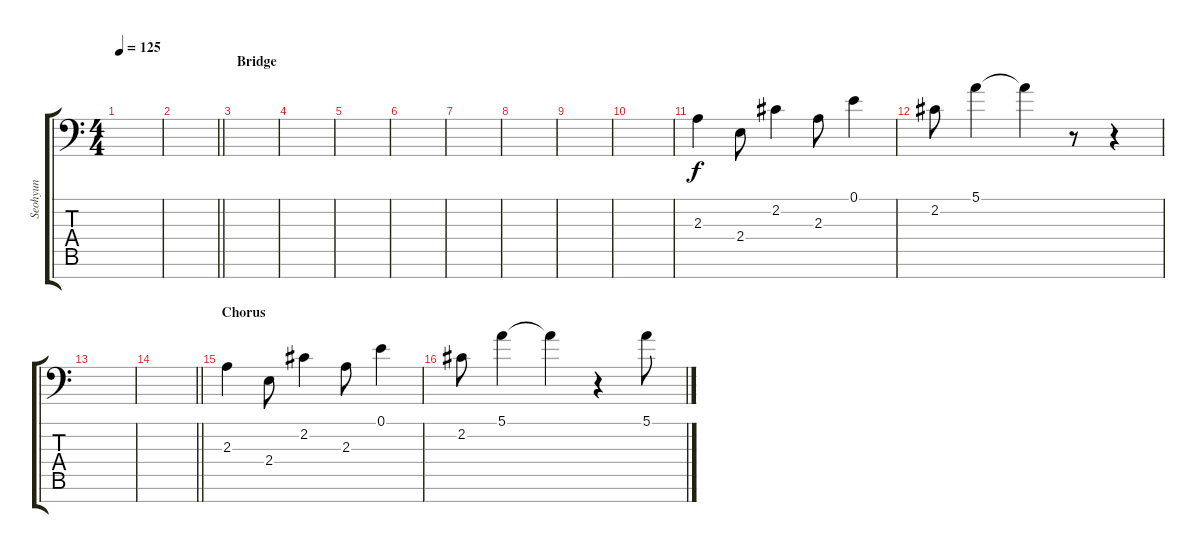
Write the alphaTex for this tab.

\track ("Seohyun" "Seohyun") {instrument piccolo}
\staff {score tabs}
\tuning (E4 B3 G3 D3 A2 E2 C-1) {hide}
\ts (4 4)
\tempo 125
\clef f4
\ks c
|
\barLineRight lightlight
|
\section ("" "Bridge")
|
|
|
|
|
|
|
|
2.3.4 2.4.8 2.2.4 2.3.8 0.1.4 |
2.2.8 5.1.4 5.1{t}.4 r.8 r.4 |
|
\barLineRight lightlight
|
\section ("" "Chorus")
2.3.4 2.4.8 2.2.4 2.3.8 0.1.4 |
2.2.8 5.1.4 5.1{t}.4 r.4 5.1.8{volume 16}
